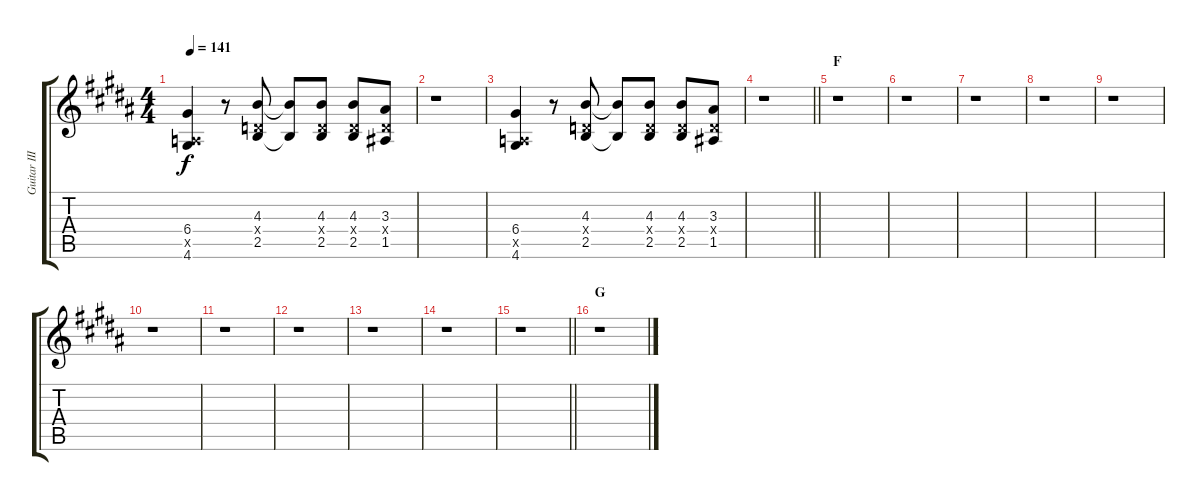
\track ("Guitar III" "Guitar III") {instrument distortionguitar}
\staff {score tabs}
\tuning (E4 B3 G3 D3 A2 E2) {hide}
\ts (4 4)
\tempo 141
\clef g2
\ks b
(6.4 0.5{x} 4.6).4{dy f} r.8 (4.3 0.4{x} 2.5).8 (4.3{t} 2.5{t}).8 (4.3 0.4{x} 2.5).8 (4.3 0.4{x} 2.5).8 (3.3 0.4{x} 1.5).8 |
r.1 |
(6.4 0.5{x} 4.6).4 r.8 (4.3 0.4{x} 2.5).8 (4.3{t} 2.5{t}).8 (4.3 0.4{x} 2.5).8 (4.3 0.4{x} 2.5).8 (3.3 0.4{x} 1.5).8 |
\barLineRight lightlight
r.1 |
\section ("" "F")
r.1 |
r.1 |
r.1 |
r.1 |
r.1 |
r.1 |
r.1 |
r.1 |
r.1 |
r.1 |
\barLineRight lightlight
r.1 |
\section ("" "G")
r.1
